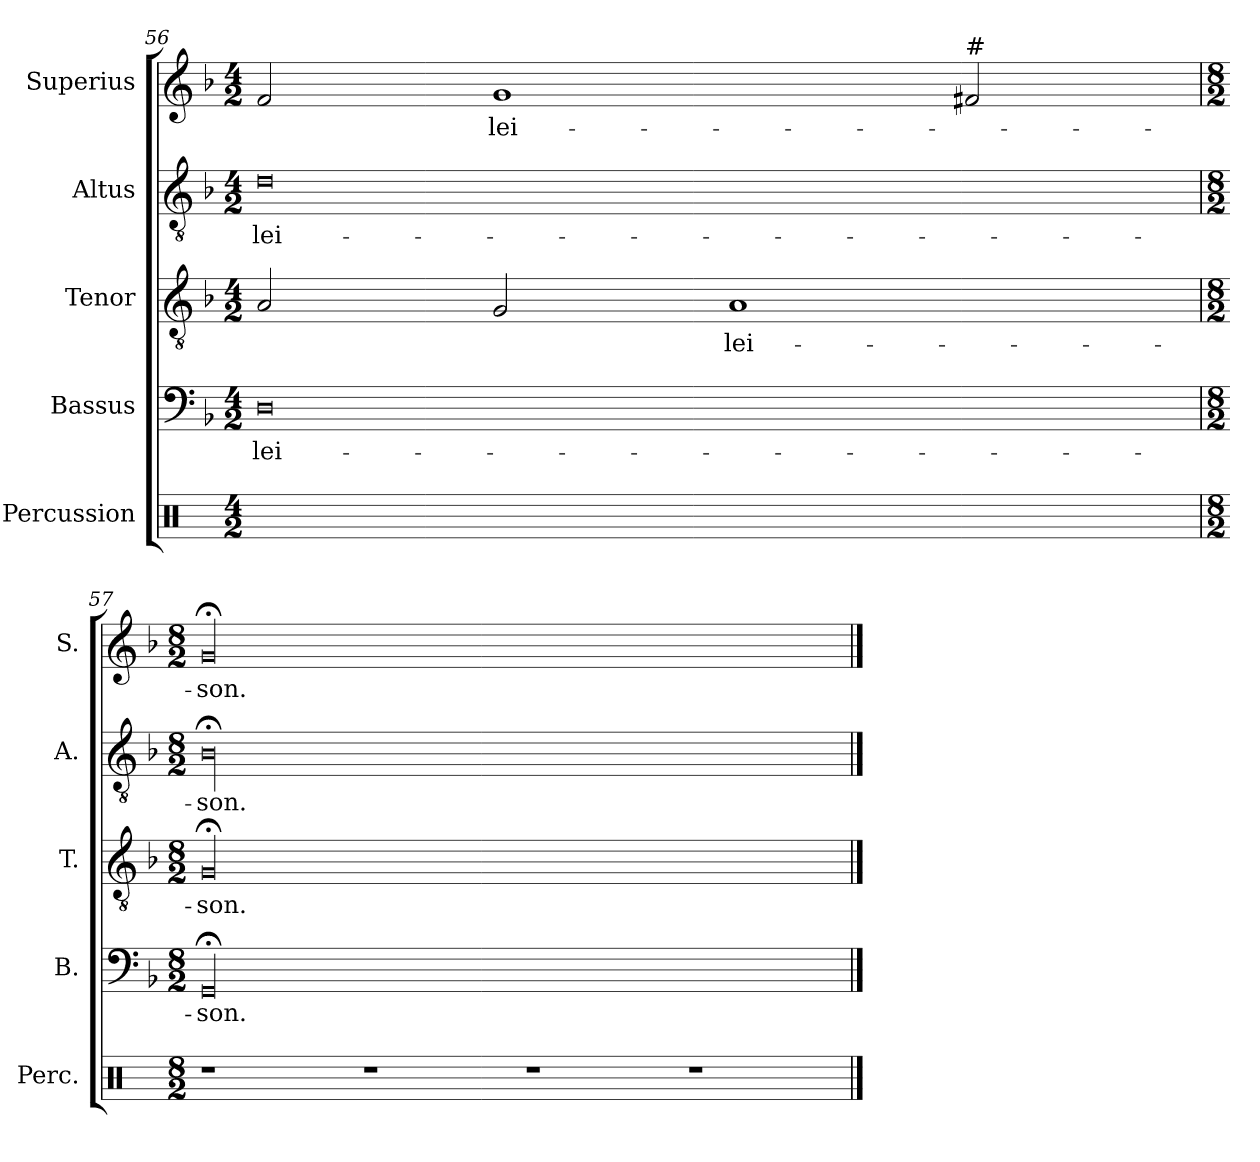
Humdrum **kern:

**kern	**kern	**text	**kern	**text	**kern	**text	**kern	**text
*part5	*part4	*part4	*part3	*part3	*part2	*part2	*part1	*part1
*staff5	*staff4	*staff4	*staff3	*staff3	*staff2	*staff2	*staff1	*staff1
*I"Percussion	*I"Bassus	*	*I"Tenor	*	*I"Altus	*	*I"Superius	*
*I'Perc.	*I'B.	*	*I'T.	*	*I'A.	*	*I'S.	*
*clefX	*clefF4	*	*clefGv2	*	*clefGv2	*	*clefG2	*
*	*	*	*ITrd7c12	*	*ITrd7c12	*	*	*
*k[]	*k[b-]	*	*k[b-]	*	*k[b-]	*	*k[b-]	*
*C:	*F:	*	*F:	*	*F:	*	*F:	*
*M4/2	*M4/2	*	*M4/2	*	*M4/2	*	*M4/2	*
=56	=56	=56	=56	=56	=56	=56	=56	=56
!	!	!LO:LY:b:color=#000000	!	!	!	!	!	!
!	!	!	!	!	!	!LO:LY:b:color=#000000	!	!
16Rei/LLyy	0Di	-lei-	2AAi/	.	0Di	-lei-	2fi/	.
16Rei/yy	.	.	.	.	.	.	.	.
16Rei/yy	.	.	.	.	.	.	.	.
16Rei/JJyy	.	.	.	.	.	.	.	.
16Rei/LLyy	.	.	.	.	.	.	.	.
16Rei/yy	.	.	.	.	.	.	.	.
16Rei/yy	.	.	.	.	.	.	.	.
16Rei/JJyy	.	.	.	.	.	.	.	.
!	!	!	!	!	!	!	!	!LO:LY:b:color=#000000
16Rei/LLyy	.	.	2GGi/	.	.	.	1gi	-lei-
16Rei/yy	.	.	.	.	.	.	.	.
16Rei/yy	.	.	.	.	.	.	.	.
16Rei/JJyy	.	.	.	.	.	.	.	.
16Rei/LLyy	.	.	.	.	.	.	.	.
16Rei/yy	.	.	.	.	.	.	.	.
16Rei/yy	.	.	.	.	.	.	.	.
16Rei/JJyy	.	.	.	.	.	.	.	.
!	!	!	!	!LO:LY:b:color=#000000	!	!	!	!
16Rei/LLyy	.	.	1AAi	-lei-	.	.	.	.
16Rei/yy	.	.	.	.	.	.	.	.
16Rei/yy	.	.	.	.	.	.	.	.
16Rei/JJyy	.	.	.	.	.	.	.	.
16Rei/LLyy	.	.	.	.	.	.	.	.
16Rei/yy	.	.	.	.	.	.	.	.
16Rei/yy	.	.	.	.	.	.	.	.
16Rei/JJyy	.	.	.	.	.	.	.	.
!	!	!	!	!	!	!	!LO:TX:a:t=#	!
16Rei/LLyy	.	.	.	.	.	.	2f#j/	.
16Rei/yy	.	.	.	.	.	.	.	.
16Rei/yy	.	.	.	.	.	.	.	.
16Rei/JJyy	.	.	.	.	.	.	.	.
16Rei/LLyy	.	.	.	.	.	.	.	.
16Rei/yy	.	.	.	.	.	.	.	.
16Rei/yy	.	.	.	.	.	.	.	.
16Rei/JJyy	.	.	.	.	.	.	.	.
=57	=57	=57	=57	=57	=57	=57	=57	=57
*M8/2	*M8/2	*	*M8/2	*	*M8/2	*	*M8/2	*
!	!	!LO:LY:b:color=#000000	!	!	!	!	!	!
!	!	!	!	!LO:LY:b:color=#000000	!	!	!	!
!	!	!	!	!	!	!LO:LY:b:color=#000000	!	!
!	!	!	!	!	!	!	!	!LO:LY:b:color=#000000
1r	00GG;i	-son.	00GG;i	-son.	00BB-;i	-son.	00g;i	-son.
1r	.	.	.	.	.	.	.	.
1r	.	.	.	.	.	.	.	.
1r	.	.	.	.	.	.	.	.
==	==	==	==	==	==	==	==	==
*-	*-	*-	*-	*-	*-	*-	*-	*-
